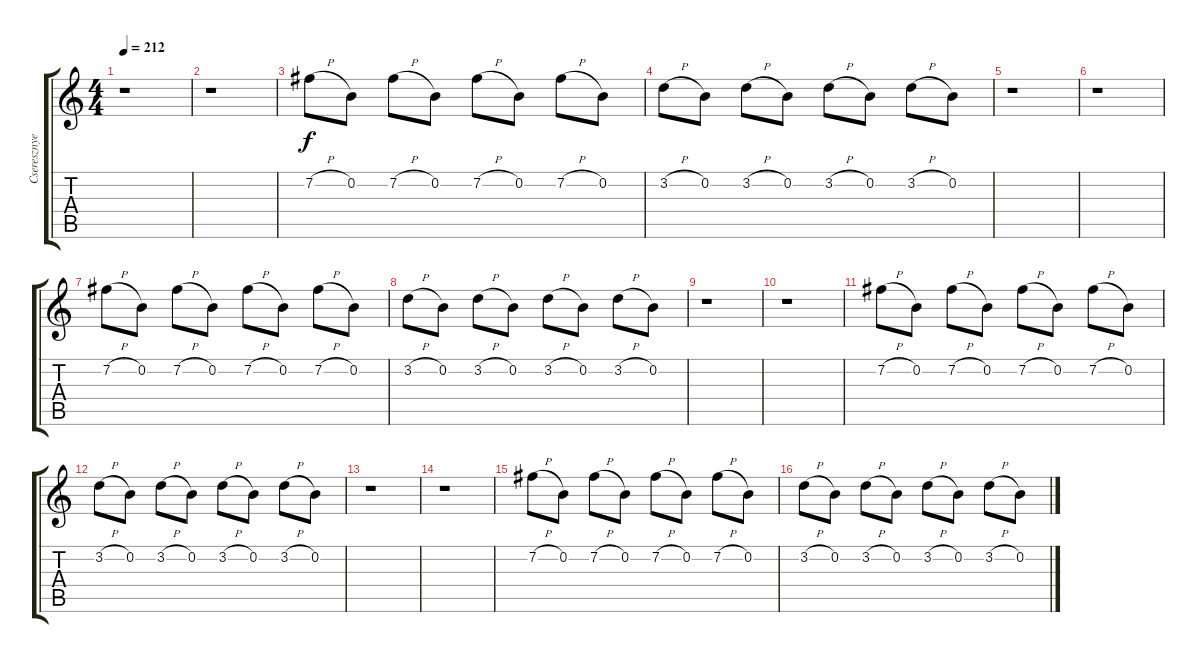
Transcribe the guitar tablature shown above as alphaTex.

\track ("Cseresznye díszítés" "Cseresznye") {instrument distortionguitar}
\staff {score tabs}
\tuning (E4 B3 G3 D3 A2 E2) {hide}
\ts (4 4)
\tempo 212
\clef g2
\ks c
r.1{dy f} |
r.1 |
7.2{h}.8 0.2.8 7.2{h}.8 0.2.8 7.2{h}.8 0.2.8 7.2{h}.8 0.2.8 |
3.2{h}.8 0.2.8 3.2{h}.8 0.2.8 3.2{h}.8 0.2.8 3.2{h}.8 0.2.8 |
r.1 |
r.1 |
7.2{h}.8 0.2.8 7.2{h}.8 0.2.8 7.2{h}.8 0.2.8 7.2{h}.8 0.2.8 |
3.2{h}.8 0.2.8 3.2{h}.8 0.2.8 3.2{h}.8 0.2.8 3.2{h}.8 0.2.8 |
r.1 |
r.1 |
7.2{h}.8 0.2.8 7.2{h}.8 0.2.8 7.2{h}.8 0.2.8 7.2{h}.8 0.2.8 |
3.2{h}.8 0.2.8 3.2{h}.8 0.2.8 3.2{h}.8 0.2.8 3.2{h}.8 0.2.8 |
r.1 |
r.1 |
7.2{h}.8 0.2.8 7.2{h}.8 0.2.8 7.2{h}.8 0.2.8 7.2{h}.8 0.2.8 |
3.2{h}.8 0.2.8 3.2{h}.8 0.2.8 3.2{h}.8 0.2.8 3.2{h}.8 0.2.8
